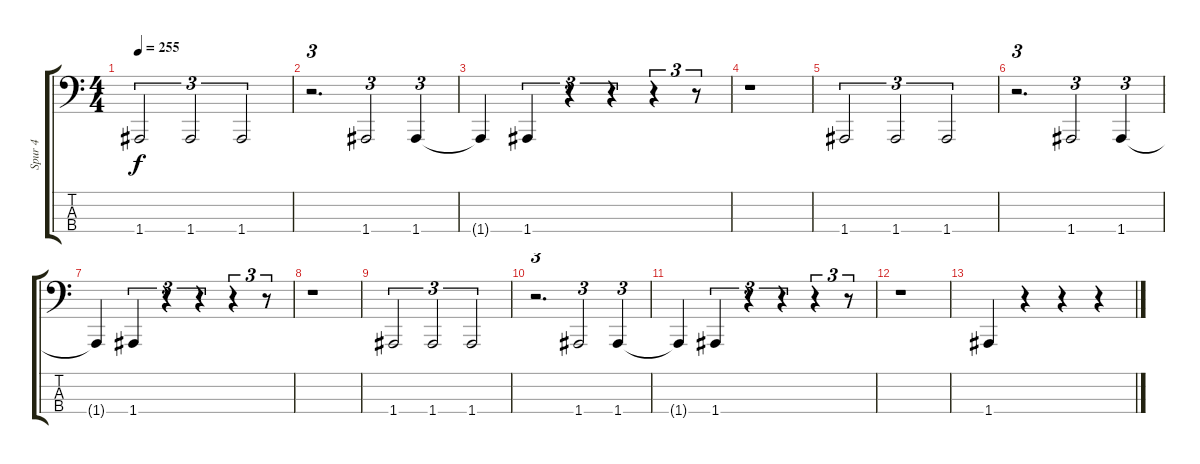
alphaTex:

\track ("Spur 4" "Spur 4") {instrument electricbasspick}
\staff {score tabs}
\tuning (D2 A1 E1 A0) {hide}
\ts (4 4)
\tempo 255
\clef f4
\ks c
1.4.2{tu (3 2) dy f} 1.4.2{tu (3 2)} 1.4.2{tu (3 2)} |
r.2{d tu (3 2)} 1.4.2{tu (3 2)} 1.4.4{tu (3 2)} |
1.4{t}.4 1.4.4{tu (3 2)} r.4{tu (3 2)} r.4{tu (3 2)} r.4{tu (3 2)} r.8{tu (3 2)} |
r.1 |
1.4.2{tu (3 2)} 1.4.2{tu (3 2)} 1.4.2{tu (3 2)} |
r.2{d tu (3 2)} 1.4.2{tu (3 2)} 1.4.4{tu (3 2)} |
1.4{t}.4 1.4.4{tu (3 2)} r.4{tu (3 2)} r.4{tu (3 2)} r.4{tu (3 2)} r.8{tu (3 2)} |
r.1 |
1.4.2{tu (3 2)} 1.4.2{tu (3 2)} 1.4.2{tu (3 2)} |
r.2{d tu (3 2)} 1.4.2{tu (3 2)} 1.4.4{tu (3 2)} |
1.4{t}.4 1.4.4{tu (3 2)} r.4{tu (3 2)} r.4{tu (3 2)} r.4{tu (3 2)} r.8{tu (3 2)} |
r.1 |
1.4.4 r.4 r.4 r.4
